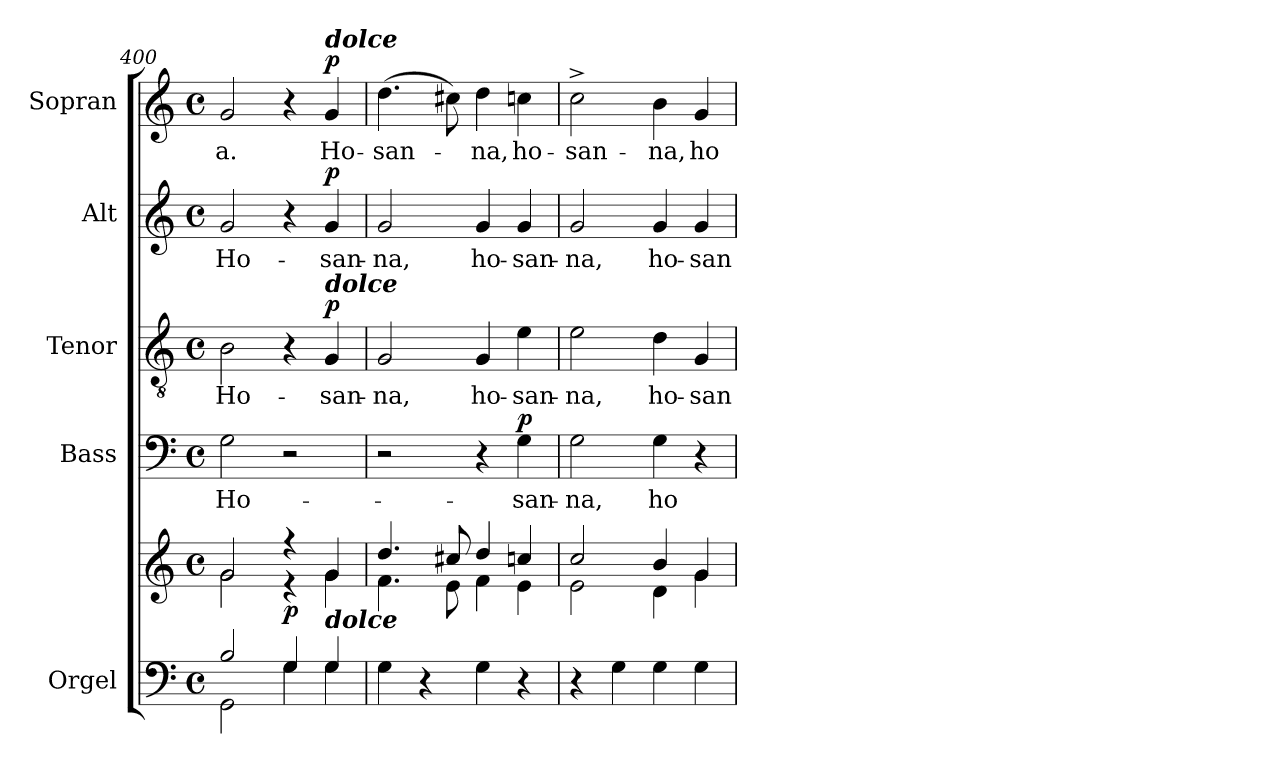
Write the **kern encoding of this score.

**kern	**kern	**dynam	**kern	**text	**dynam	**kern	**text	**dynam	**kern	**text	**dynam	**kern	**text	**dynam
*part5	*part5	*part5	*part4	*part4	*part4	*part3	*part3	*part3	*part2	*part2	*part2	*part1	*part1	*part1
*staff6	*staff5	*staff5/6	*staff4	*staff4	*staff4	*staff3	*staff3	*staff3	*staff2	*staff2	*staff2	*staff1	*staff1	*staff1
*I"Orgel	*	*	*I"Bass	*	*	*I"Tenor	*	*	*I"Alt	*	*	*I"Sopran	*	*
*I'Org.	*	*	*I'B.	*	*	*I'T.	*	*	*I'A.	*	*	*I'S.	*	*
*clefF4	*clefG2	*	*clefF4	*	*	*clefGv2	*	*	*clefG2	*	*	*clefG2	*	*
*k[]	*k[]	*	*k[]	*	*	*k[]	*	*	*k[]	*	*	*k[]	*	*
*C:	*C:	*	*C:	*	*	*C:	*	*	*C:	*	*	*C:	*	*
*M4/4	*M4/4	*	*M4/4	*	*	*M4/4	*	*	*M4/4	*	*	*M4/4	*	*
*met(c)	*met(c)	*	*met(c)	*	*	*met(c)	*	*	*met(c)	*	*	*met(c)	*	*
=400	=400	=400	=400	=400	=400	=400	=400	=400	=400	=400	=400	=400	=400	=400
*^	*^	*	*	*	*	*	*	*	*	*	*	*	*	*
!	!	!	!	!	!	!LO:LY:b	!	!	!LO:LY:b	!	!	!LO:LY:b	!	!	!LO:LY:b	!
2B/	2GG\	2g/	2g\	.	2G\	Ho-	.	2B\	Ho-	.	2g/	Ho-	.	2g/	-a.	.
!	!	!	!	!LO:DY:b	!	!	!	!	!	!	!	!	!	!	!	!
4G/	4G\	4r	4r	p	2r	.	.	4r	.	.	4r	.	.	4r	.	.
!	!	!	!	!	!	!	!	!	!	!	!	!	!	!LO:TX:a:Bi:t=dolce	!	!
!	!	!	!	!	!	!	!	!LO:TX:a:Bi:t=dolce	!	!	!	!	!	!	!	!
!	!	!LO:TX:b:Bi:t=dolce	!	!	!	!	!	!	!	!	!	!	!	!	!	!
!	!	!	!	!	!	!	!	!	!LO:LY:b	!LO:DY:a	!	!LO:LY:b	!LO:DY:a	!	!LO:LY:b	!LO:DY:a
4G/	4G\	4g/	4g\	.	.	.	.	4G/	-san-	p	4g/	-san-	p	4g/	Ho-	p
=401	=401	=401	=401	=401	=401	=401	=401	=401	=401	=401	=401	=401	=401	=401	=401	=401
!	!	!	!	!	!	!	!	!	!LO:LY:b	!	!	!LO:LY:b	!	!	!LO:LY:b	!
*v	*v	*	*	*	*	*	*	*	*	*	*	*	*	*	*	*
4G\	4.dd/	4.f\	.	2r	.	.	2G/	-na,	.	2g/	-na,	.	(>4.dd\	-san-	.
4r	.	.	.	.	.	.	.	.	.	.	.	.	.	.	.
.	8cc#X/	8e\	.	.	.	.	.	.	.	.	.	.	8cc#X\)	.	.
!	!	!	!	!	!	!	!	!LO:LY:b	!	!	!LO:LY:b	!	!	!LO:LY:b	!
4G\	4dd/	4f\	.	4r	.	.	4G/	ho-	.	4g/	ho-	.	4dd\	-na,	.
!	!	!	!	!	!LO:LY:b	!LO:DY:a	!	!LO:LY:b	!	!	!LO:LY:b	!	!	!LO:LY:b	!
4r	4ccn/	4e\	.	4G\	-san-	p	4e\	-san-	.	4g/	-san-	.	4ccn\	ho-	.
=402	=402	=402	=402	=402	=402	=402	=402	=402	=402	=402	=402	=402	=402	=402	=402
!	!	!	!	!	!LO:LY:b	!	!	!LO:LY:b	!	!	!LO:LY:b	!	!	!LO:LY:b	!
4r	2cc/	2e\	.	2G\	-na,	.	2e\	-na,	.	2g/	-na,	.	2cc^>\	-san-	.
4G\	.	.	.	.	.	.	.	.	.	.	.	.	.	.	.
!	!	!	!	!	!LO:LY:b	!	!	!LO:LY:b	!	!	!LO:LY:b	!	!	!LO:LY:b	!
4G\	4b/	4d\	.	4G\	ho-	.	4d\	ho-	.	4g/	ho-	.	4b\	-na,	.
!	!	!	!	!	!	!	!	!LO:LY:b	!	!	!LO:LY:b	!	!	!LO:LY:b	!
4G\	4g/	4g\	.	4r	.	.	4G/	-san-	.	4g/	-san-	.	4g/	ho-	.
*	*v	*v	*	*	*	*	*	*	*	*	*	*	*	*	*
=	=	=	=	=	=	=	=	=	=	=	=	=	=	=
*-	*-	*-	*-	*-	*-	*-	*-	*-	*-	*-	*-	*-	*-	*-
